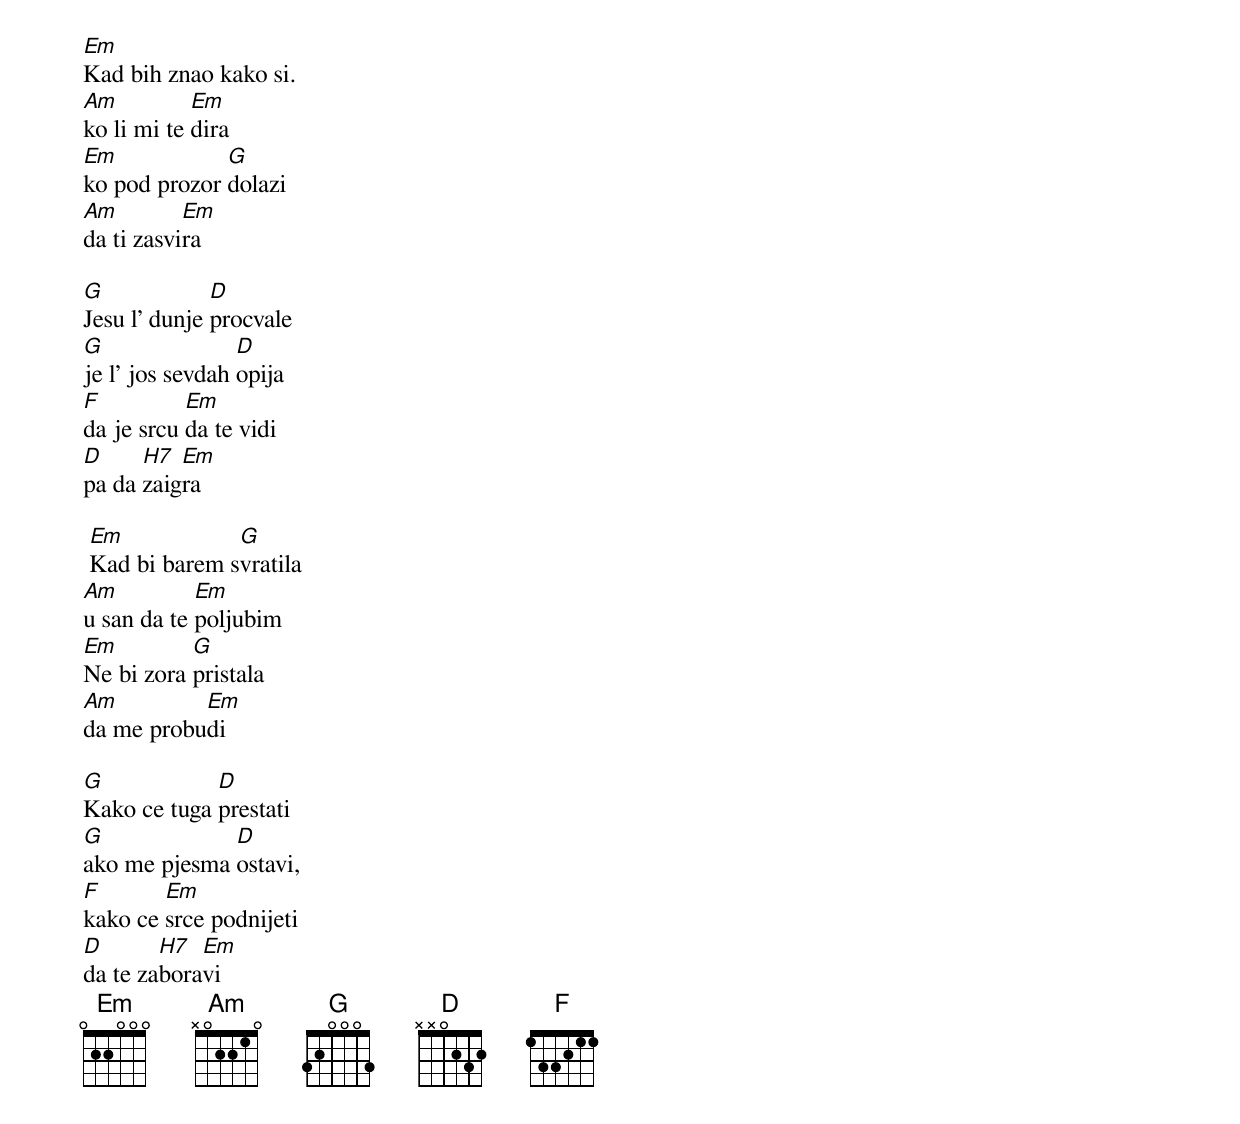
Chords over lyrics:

Em
Kad bih znao kako si.
Am          Em
ko li mi te dira
Em            G
ko pod prozor dolazi
Am         Em
da ti zasvira

G             D
Jesu l' dunje procvale
G                D
je l' jos sevdah opija
F          Em
da je srcu da te vidi
D     H7  Em
pa da zaigra

 Em            G
 Kad bi barem svratila
Am          Em
u san da te poljubim
Em         G
Ne bi zora pristala
Am         Em
da me probudi

G            D
Kako ce tuga prestati
G             D
ako me pjesma ostavi,
F       Em
kako ce srce podnijeti
D       H7  Em
da te zaboravi
